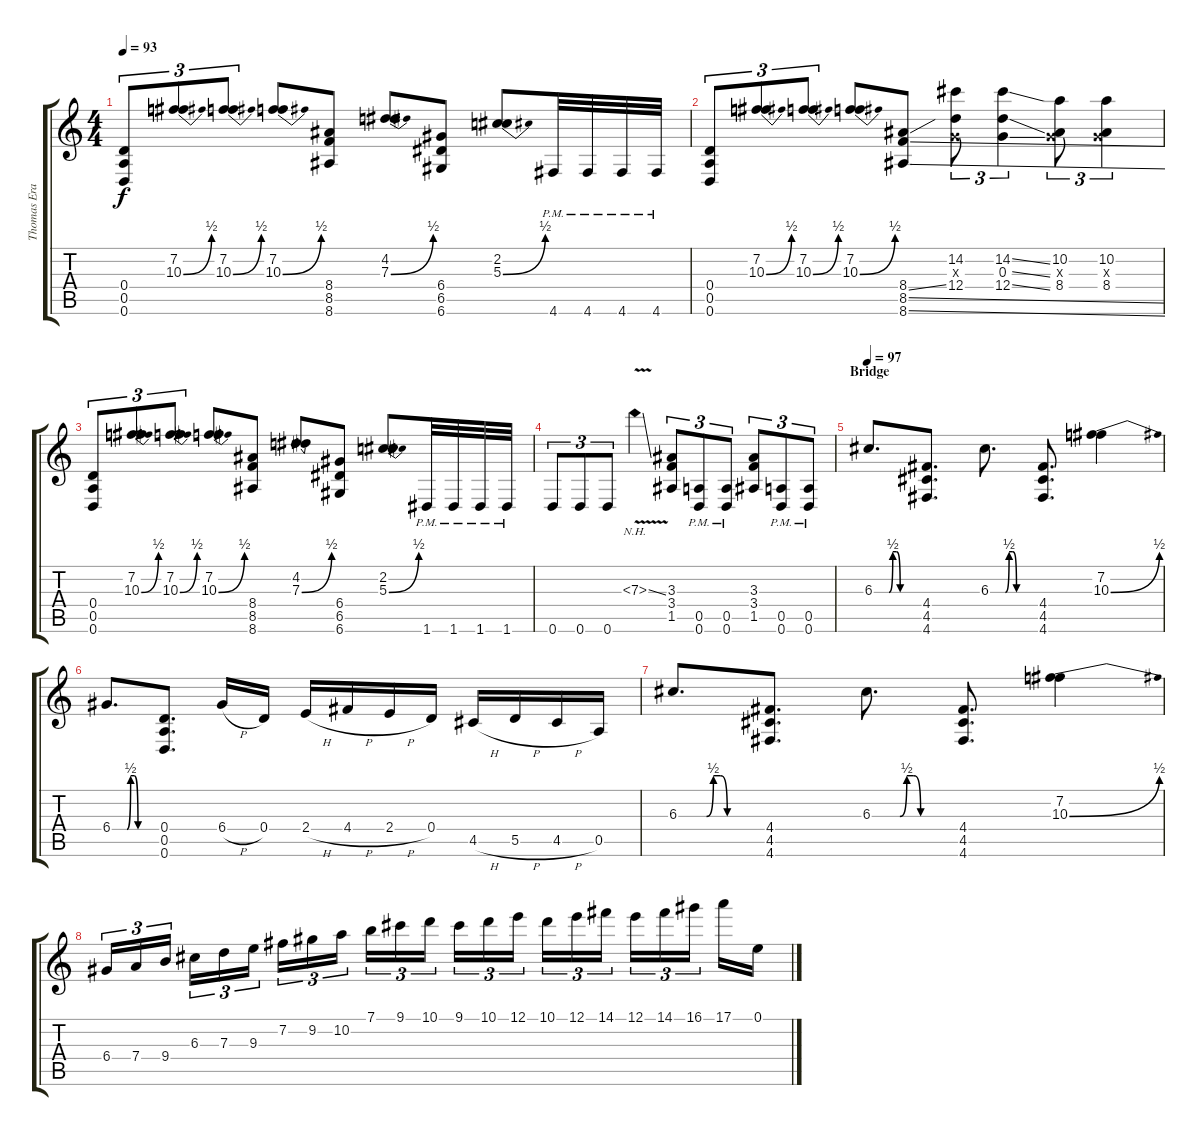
\track ("Thomas Erak" "Thomas Era") {instrument distortionguitar}
\staff {score tabs}
\tuning (E4 B3 G3 D3 A2 D2) {hide}
\ts (4 4)
\tempo 93
\clef g2
\ks c
(0.4 0.5 0.6).8{tu (3 2) dy f} (7.2 10.3{be (bend 0 0 60 2)}).8{tu (3 2)} (7.2 10.3{be (bend 0 0 60 2)}).8{tu (3 2)} (7.2 10.3{be (bend 0 0 60 2)}).8 (8.4 8.5 8.6).8 (4.2 7.3{be (bend 0 0 60 2)}).8 (6.4 6.5 6.6).8 (2.2 5.3{be (bend 0 0 60 2)}).8 4.6{pm}.32 4.6{pm}.32 4.6{pm}.32 4.6{pm}.32 |
(0.4 0.5 0.6).8{tu (3 2)} (7.2 10.3{be (bend 0 0 60 2)}).8{tu (3 2)} (7.2 10.3{be (bend 0 0 60 2)}).8{tu (3 2)} (7.2 10.3{be (bend 0 0 60 2)}).8 (8.4{ss} 8.5{ss} 8.6{ss}).8 (14.2 0.3{x} 12.4).8{tu (3 2)} (14.2{ss} 0.3{ss} 12.4{ss}).4{tu (3 2)} (10.2 0.3{x} 8.4).8{tu (3 2)} (10.2 0.3{x} 8.4).4{tu (3 2)} |
(0.4 0.5 0.6).8{tu (3 2)} (7.2 10.3{be (bend 0 0 60 2)}).8{tu (3 2)} (7.2 10.3{be (bend 0 0 60 2)}).8{tu (3 2)} (7.2 10.3{be (bend 0 0 60 2)}).8 (8.4 8.5 8.6).8 (4.2 7.3{be (bend 0 0 60 2)}).8 (6.4 6.5 6.6).8 (2.2 5.3{be (bend 0 0 60 2)}).8 1.6{pm}.32 1.6{pm}.32 1.6{pm}.32 1.6{pm}.32 |
0.6.8{tu (3 2)} 0.6.8{tu (3 2)} 0.6.8{tu (3 2)} 7.3{nh v ss}.4 (3.3 3.4 1.5).8{tu (3 2)} (0.5{pm} 0.6{pm}).8{tu (3 2)} (0.5{pm} 0.6{pm}).8{tu (3 2)} (3.3 3.4 1.5).8{tu (3 2)} (0.5{pm} 0.6{pm}).8{tu (3 2)} (0.5{pm} 0.6{pm}).8{tu (3 2)} |
\section ("" "Bridge")
\tempo 97
6.3{be (custom 0 0 20 0 25 2 30 2 35 0 60 0)}.8{d} (4.4 4.5 4.6).8{d} 6.3{be (custom 0 0 20 0 25 2 30 2 35 0 60 0)}.8{d} (4.4 4.5 4.6).8{d} (7.2 10.3{be (bend 0 0 60 2)}).4 |
6.4{be (custom 0 0 20 0 25 2 30 2 35 0 60 0)}.8{d} (0.4 0.5 0.6).8{d} 6.4{h}.16 0.4.16 2.4{h}.16 4.4{h}.16 2.4{h}.16 0.4.16 4.5{h}.16 5.5{h}.16 4.5{h}.16 0.5.16 |
6.3{be (custom 0 0 20 0 25 2 30 2 35 0 60 0)}.8{d} (4.4 4.5 4.6).8{d} 6.3{be (custom 0 0 20 0 25 2 30 2 35 0 60 0)}.8{d} (4.4 4.5 4.6).8{d} (7.2 10.3{be (bend 0 0 60 2)}).4 |
6.4.16{tu (3 2)} 7.4.16{tu (3 2)} 9.4.16{tu (3 2)} 6.3.16{tu (3 2)} 7.3.16{tu (3 2)} 9.3.16{tu (3 2)} 7.2.16{tu (3 2)} 9.2.16{tu (3 2)} 10.2.16{tu (3 2)} 7.1.16{tu (3 2)} 9.1.16{tu (3 2)} 10.1.16{tu (3 2)} 9.1.16{tu (3 2)} 10.1.16{tu (3 2)} 12.1.16{tu (3 2)} 10.1.16{tu (3 2)} 12.1.16{tu (3 2)} 14.1.16{tu (3 2)} 12.1.16{tu (3 2)} 14.1.16{tu (3 2)} 16.1.16{tu (3 2)} 17.1.16 0.1.16
